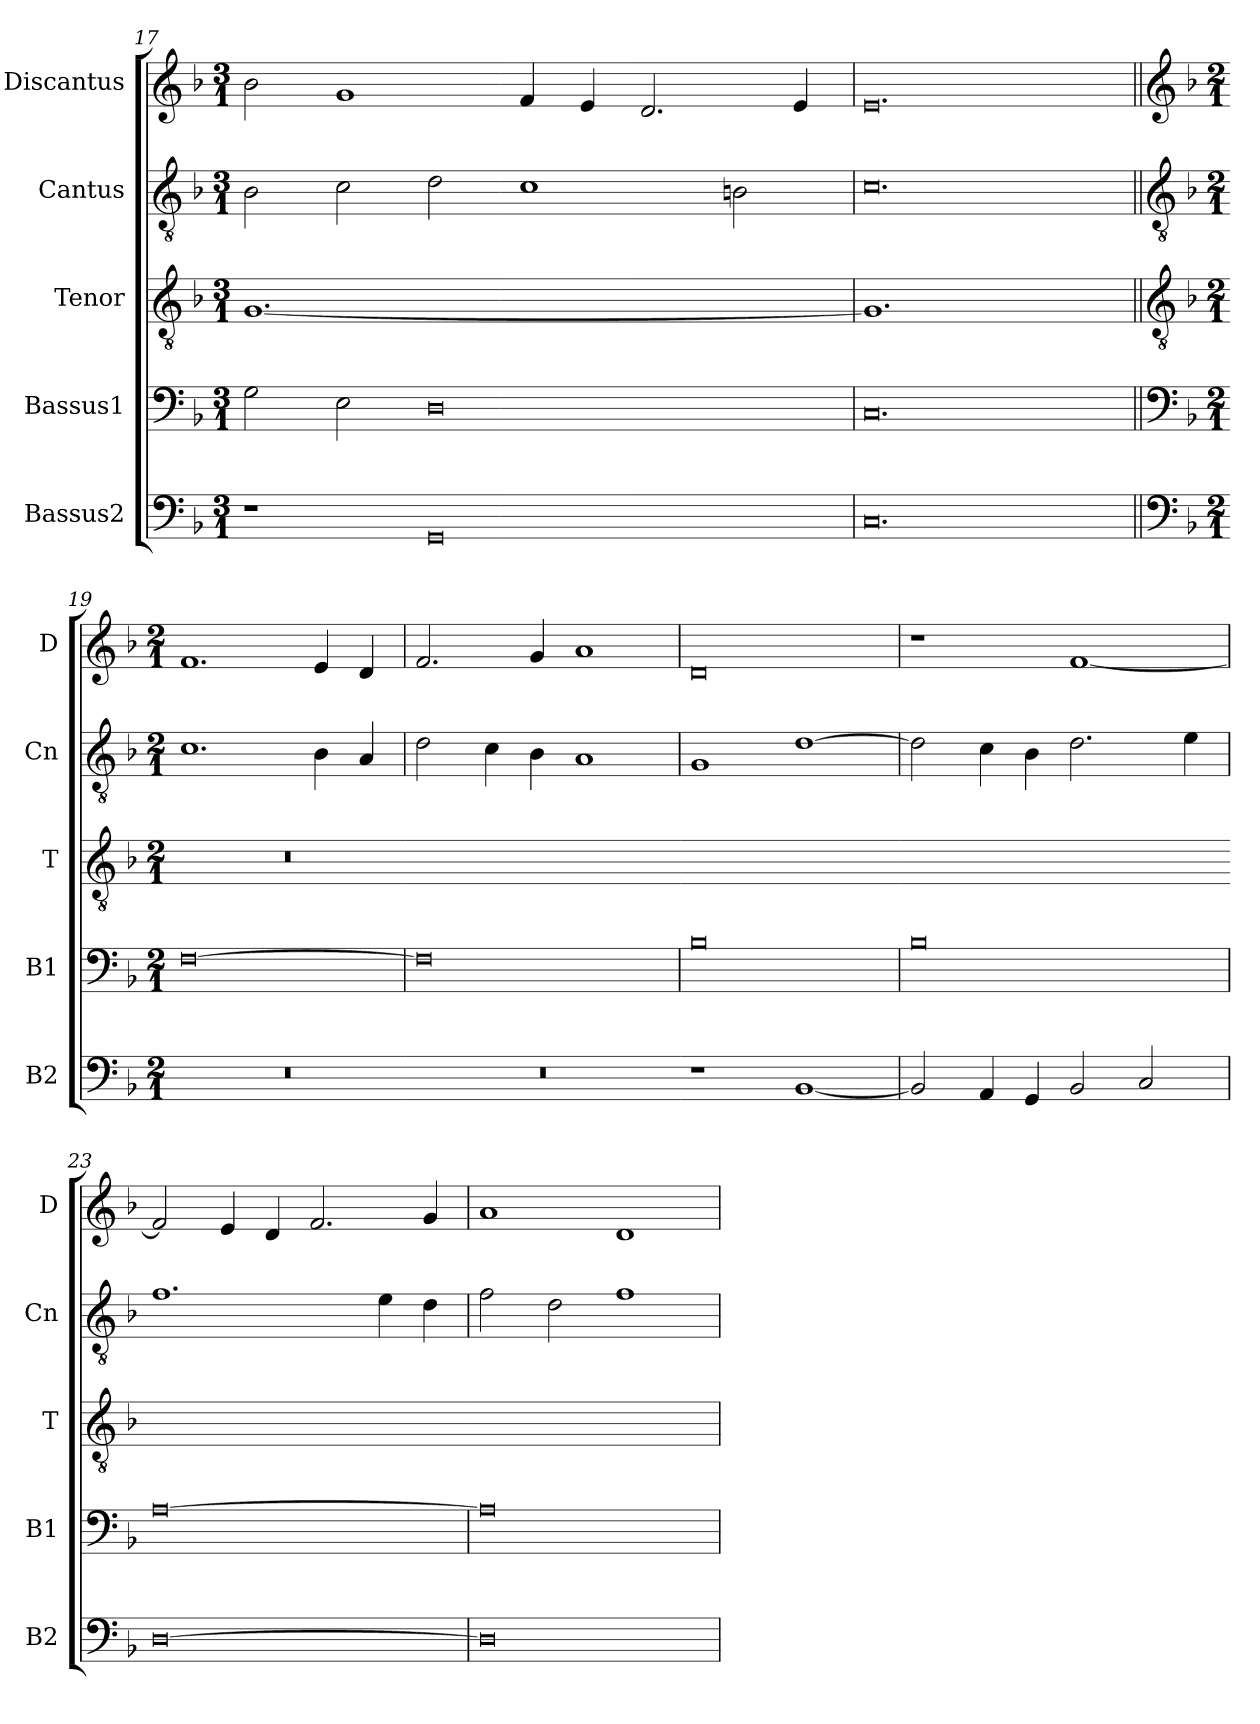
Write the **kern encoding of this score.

**kern	**kern	**kern	**kern	**kern
*part5	*part4	*part3	*part2	*part1
*staff5	*staff4	*staff3	*staff2	*staff1
*I"Bassus2	*I"Bassus1	*I"Tenor	*I"Cantus	*I"Discantus
*I'B2	*I'B1	*I'T	*I'Cn	*I'D
*clefF4	*clefF4	*clefGv2	*clefGv2	*clefG2
*k[b-]	*k[b-]	*k[b-]	*k[b-]	*k[b-]
*M3/1	*M3/1	*M3/1	*M3/1	*M3/1
=17	=17	=17	=17	=17
!	!	!LO:N:vis=1.	!	!
1r	2G\	[0.G	2B-\	2b-\
.	2E\	.	2c\	1g
0GG	0D	.	2d\	.
.	.	.	1c	4f/
.	.	.	.	4e/
.	.	.	.	2.d/
.	.	.	2Bn\	.
.	.	.	.	4e/
=18	=18	=18	=18	=18
!	!	!LO:N:vis=1.	!	!
0.C	0.C	0.G]	0.c	0.e
=19||	=19||	=19||	=19||	=19||
*clefF4	*clefF4	*clefGv2	*clefGv2	*clefG2
*k[b-]	*k[b-]	*k[b-]	*k[b-]	*k[b-]
*M2/1	*M2/1	*M2/1	*M2/1	*M2/1
!	!	!LO:N:vis=2	!	!
0r	[0F	0r	1.c	1.f
.	.	.	4B-\	4e/
.	.	.	4A/	4d/
=20	=20	=20-	=20	=20
!	!	!LO:N:vis=2	!	!
0r	0F]	0ryy	2d\	2.f/
.	.	.	4c\	.
.	.	.	4B-\	4g/
.	.	.	1A	1a
=21	=21	=21-	=21	=21
!	!	!LO:N:vis=2	!	!
1r	0B-	0ryy	1G	0d
[1BB-	.	.	[1d	.
=22	=22	=22-	=22	=22
!	!	!LO:N:vis=2	!	!
2BB-/]	0B-	0ryy	2d\]	1r
4AA/	.	.	4c\	.
4GG/	.	.	4B-\	.
2BB-/	.	.	2.d\	[1f
2C/	.	.	.	.
.	.	.	4e\	.
=23	=23	=23-	=23	=23
!	!	!LO:N:vis=2	!	!
[0D	[0A	0ryy	1.f	2f/]
.	.	.	.	4e/
.	.	.	.	4d/
.	.	.	.	2.f/
.	.	.	4e\	.
.	.	.	4d\	4g/
=24	=24	=24-	=24	=24
!	!	!LO:N:vis=2	!	!
0D]	0A]	0ryy	2f\	1a
.	.	.	2d\	.
.	.	.	1f	1d
=	=	=	=	=
*-	*-	*-	*-	*-
